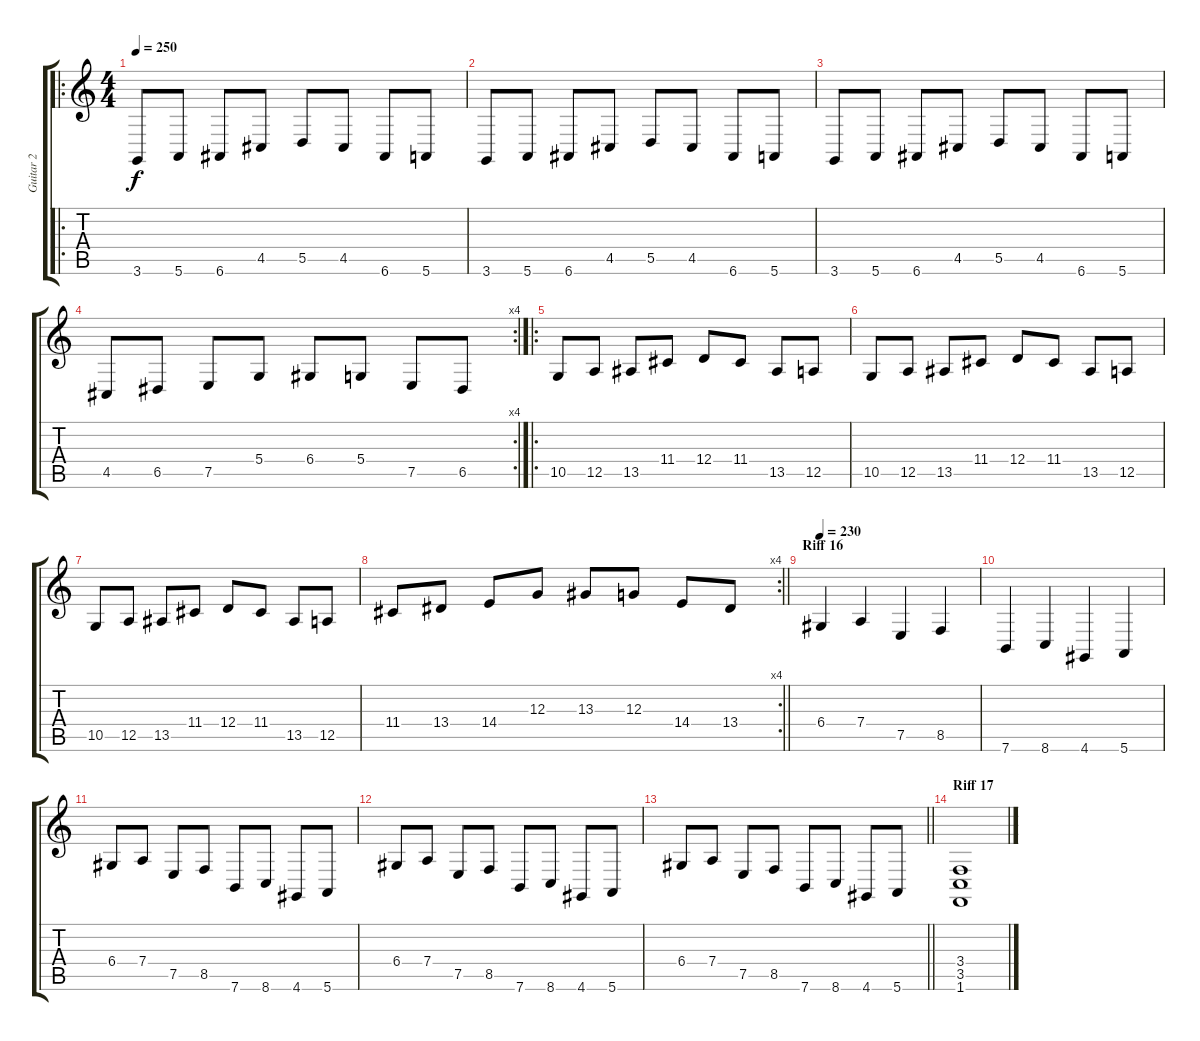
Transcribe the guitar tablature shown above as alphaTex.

\track ("Guitar 2" "Guitar 2") {instrument electricgrandpiano}
\staff {score tabs}
\tuning (E4 B3 G3 D3 A2 E2) {hide}
\ro
\ts (4 4)
\tempo 250
\clef g2
\ks c
3.6.8{dy f} 5.6.8 6.6.8 4.5.8 5.5.8 4.5.8 6.6.8 5.6.8 |
3.6.8 5.6.8 6.6.8 4.5.8 5.5.8 4.5.8 6.6.8 5.6.8 |
3.6.8 5.6.8 6.6.8 4.5.8 5.5.8 4.5.8 6.6.8 5.6.8 |
\rc 4
4.5.8 6.5.8 7.5.8 5.4.8 6.4.8 5.4.8 7.5.8 6.5.8 |
\ro
10.5.8 12.5.8 13.5.8 11.4.8 12.4.8 11.4.8 13.5.8 12.5.8 |
10.5.8 12.5.8 13.5.8 11.4.8 12.4.8 11.4.8 13.5.8 12.5.8 |
10.5.8 12.5.8 13.5.8 11.4.8 12.4.8 11.4.8 13.5.8 12.5.8 |
\rc 4
\barLineRight lightlight
11.4.8 13.4.8 14.4.8 12.3.8 13.3.8 12.3.8 14.4.8 13.4.8 |
\section ("" "Riff 16")
\tempo 230
6.4.4 7.4.4 7.5.4 8.5.4 |
7.6.4 8.6.4 4.6.4 5.6.4 |
6.4.8 7.4.8 7.5.8 8.5.8 7.6.8 8.6.8 4.6.8 5.6.8 |
6.4.8 7.4.8 7.5.8 8.5.8 7.6.8 8.6.8 4.6.8 5.6.8 |
\barLineRight lightlight
6.4.8 7.4.8 7.5.8 8.5.8 7.6.8 8.6.8 4.6.8 5.6.8 |
\section ("" "Riff 17")
(3.4 3.5 1.6).1
